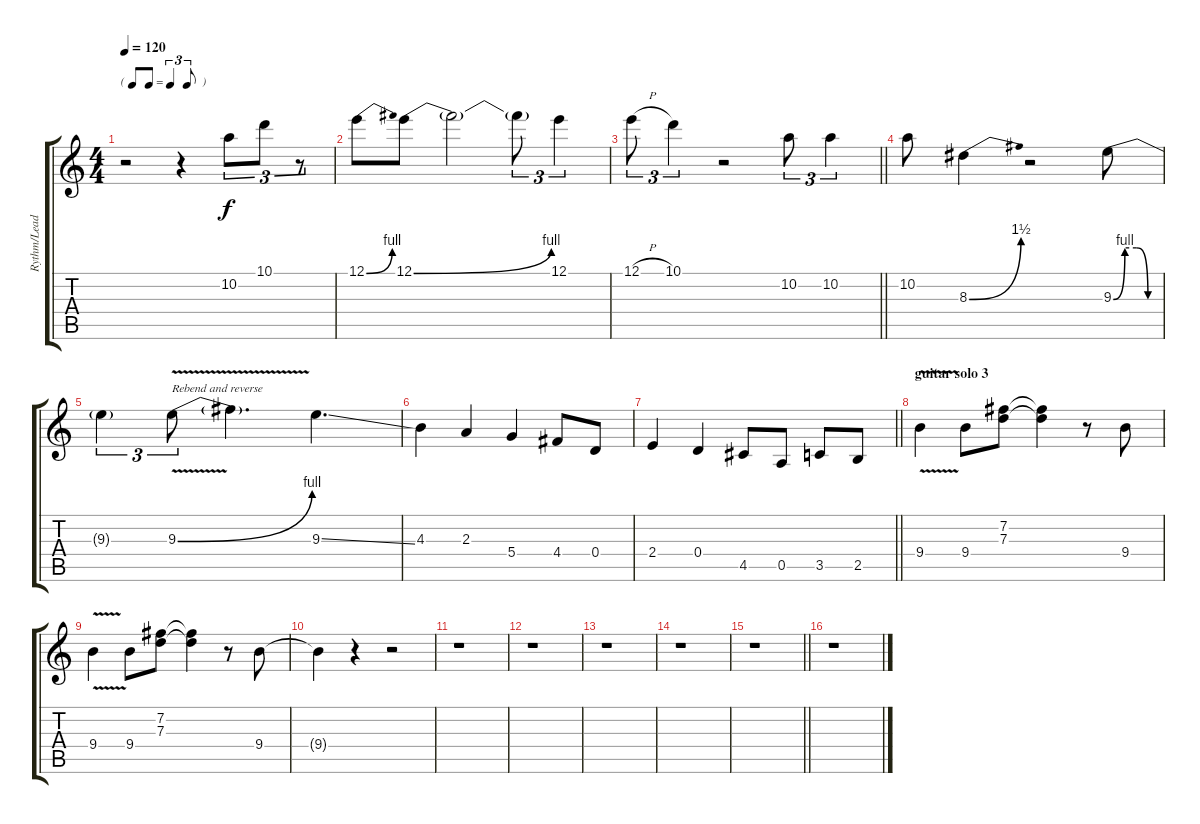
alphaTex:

\track ("Rythm/Lead Guitar (Gilmour)" "Rythm/Lead") {instrument electricguitarclean}
\staff {score tabs}
\tuning (E4 B3 G3 D3 A2 E2) {hide}
\ts (4 4)
\tf triplet8th
\tempo 120
\clef g2
\ks c
r.2{dy f} r.4 10.2.8{tu (3 2)} 10.1.8{tu (3 2)} r.8{tu (3 2)} |
12.1{be (bend 0 0 60 4)}.8 12.1{be (bend 0 0 60 4)}.8 12.1{t}.2 12.1{t}.8{tu (3 2)} 12.1.4{tu (3 2)} |
\barLineRight lightlight
12.1{h}.8{tu (3 2)} 10.1.4{tu (3 2)} r.2 10.2.8{tu (3 2)} 10.2.4{tu (3 2)} |
10.2.8 8.3{be (bend 0 0 60 6)}.4 r.2 9.3{be (custom 0 0 15 4 30 4 45 0 60 0)}.8 |
9.3{t}.4{tu (3 2)} 9.3{be (bend 0 0 60 4) v}.8{tu (3 2) txt "Rebend and reverse"} 9.3{t}.4{d} 9.3{ss}.4{d} |
4.3.4 2.3.4 5.4.4 4.4.8 0.4.8 |
\barLineRight lightlight
2.4.4 0.4.4 4.5.8 0.5.8 3.5.8 2.5.8 |
\section ("" "guitar solo 3")
9.4{v}.4 9.4.8 (7.2 7.3).8 (7.2{t} 7.3{t}).4 r.8 9.4.8 |
9.4{v}.4 9.4.8 (7.2 7.3).8 (7.2{t} 7.3{t}).4 r.8 9.4.8 |
9.4{t}.4 r.4 r.2 |
r.1 |
r.1 |
r.1 |
r.1 |
\barLineRight lightlight
r.1 |
r.1
